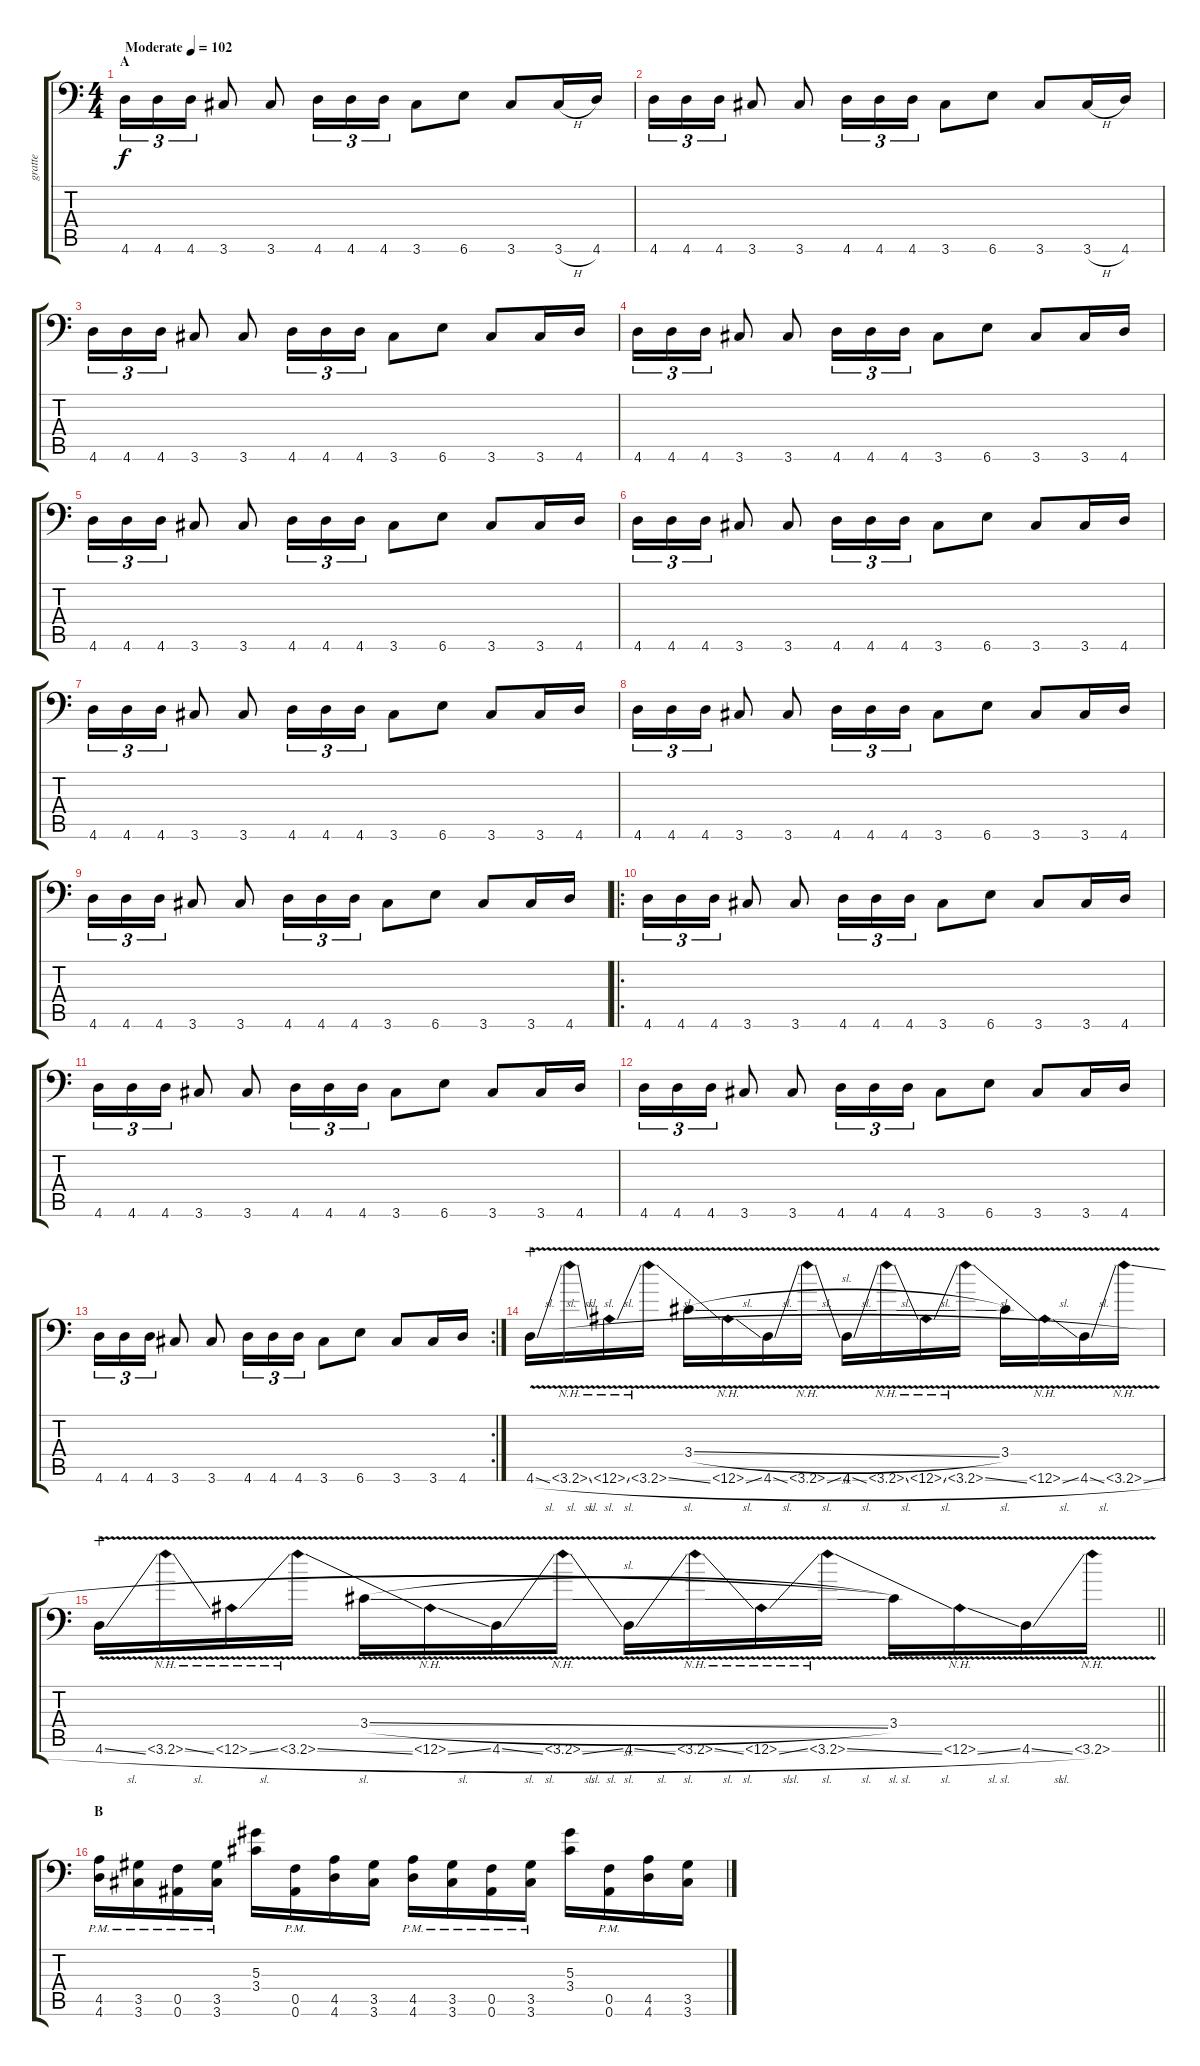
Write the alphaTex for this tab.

\track ("gratte" "gratte") {instrument distortionguitar}
\staff {score tabs}
\tuning (C4 G3 Eb3 Bb2 F2 Bb1) {hide}
\ts (4 4)
\section ("" "A")
\tempo (102 "Moderate")
\clef f4
\ks c
4.6.16{tu (3 2) dy f instrument distortionguitar} 4.6.16{tu (3 2)} 4.6.16{tu (3 2)} 3.6.8 3.6.8 4.6.16{tu (3 2)} 4.6.16{tu (3 2)} 4.6.16{tu (3 2)} 3.6.8 6.6.8 3.6.8 3.6{h}.16 4.6.16 |
4.6.16{tu (3 2)} 4.6.16{tu (3 2)} 4.6.16{tu (3 2)} 3.6.8 3.6.8 4.6.16{tu (3 2)} 4.6.16{tu (3 2)} 4.6.16{tu (3 2)} 3.6.8 6.6.8 3.6.8 3.6{h}.16 4.6.16 |
4.6.16{tu (3 2)} 4.6.16{tu (3 2)} 4.6.16{tu (3 2)} 3.6.8 3.6.8 4.6.16{tu (3 2)} 4.6.16{tu (3 2)} 4.6.16{tu (3 2)} 3.6.8 6.6.8 3.6.8 3.6.16 4.6.16 |
4.6.16{tu (3 2)} 4.6.16{tu (3 2)} 4.6.16{tu (3 2)} 3.6.8 3.6.8 4.6.16{tu (3 2)} 4.6.16{tu (3 2)} 4.6.16{tu (3 2)} 3.6.8 6.6.8 3.6.8 3.6.16 4.6.16 |
4.6.16{tu (3 2)} 4.6.16{tu (3 2)} 4.6.16{tu (3 2)} 3.6.8 3.6.8 4.6.16{tu (3 2)} 4.6.16{tu (3 2)} 4.6.16{tu (3 2)} 3.6.8 6.6.8 3.6.8 3.6.16 4.6.16 |
4.6.16{tu (3 2)} 4.6.16{tu (3 2)} 4.6.16{tu (3 2)} 3.6.8 3.6.8 4.6.16{tu (3 2)} 4.6.16{tu (3 2)} 4.6.16{tu (3 2)} 3.6.8 6.6.8 3.6.8 3.6.16 4.6.16 |
4.6.16{tu (3 2)} 4.6.16{tu (3 2)} 4.6.16{tu (3 2)} 3.6.8 3.6.8 4.6.16{tu (3 2)} 4.6.16{tu (3 2)} 4.6.16{tu (3 2)} 3.6.8 6.6.8 3.6.8 3.6.16 4.6.16 |
4.6.16{tu (3 2)} 4.6.16{tu (3 2)} 4.6.16{tu (3 2)} 3.6.8 3.6.8 4.6.16{tu (3 2)} 4.6.16{tu (3 2)} 4.6.16{tu (3 2)} 3.6.8 6.6.8 3.6.8 3.6.16 4.6.16 |
4.6.16{tu (3 2)} 4.6.16{tu (3 2)} 4.6.16{tu (3 2)} 3.6.8 3.6.8 4.6.16{tu (3 2)} 4.6.16{tu (3 2)} 4.6.16{tu (3 2)} 3.6.8 6.6.8 3.6.8 3.6.16 4.6.16 |
\ro
4.6.16{tu (3 2)} 4.6.16{tu (3 2)} 4.6.16{tu (3 2)} 3.6.8 3.6.8 4.6.16{tu (3 2)} 4.6.16{tu (3 2)} 4.6.16{tu (3 2)} 3.6.8 6.6.8 3.6.8 3.6.16 4.6.16 |
4.6.16{tu (3 2)} 4.6.16{tu (3 2)} 4.6.16{tu (3 2)} 3.6.8 3.6.8 4.6.16{tu (3 2)} 4.6.16{tu (3 2)} 4.6.16{tu (3 2)} 3.6.8 6.6.8 3.6.8 3.6.16 4.6.16 |
4.6.16{tu (3 2)} 4.6.16{tu (3 2)} 4.6.16{tu (3 2)} 3.6.8 3.6.8 4.6.16{tu (3 2)} 4.6.16{tu (3 2)} 4.6.16{tu (3 2)} 3.6.8 6.6.8 3.6.8 3.6.16 4.6.16 |
\rc 2
4.6.16{tu (3 2)} 4.6.16{tu (3 2)} 4.6.16{tu (3 2)} 3.6.8 3.6.8 4.6.16{tu (3 2)} 4.6.16{tu (3 2)} 4.6.16{tu (3 2)} 3.6.8 6.6.8 3.6.8 3.6.16 4.6.16 |
4.6{v sl}.16{wahc} 3.6{nh v sl}.16 0.6{nh v sl}.16 3.6{nh v sl}.16 3.4{v sl}.16 0.6{nh v sl}.16 4.6{v sl}.16 3.6{nh v sl}.16 4.6{v sl}.16 3.6{nh v sl}.16 0.6{nh v sl}.16 3.6{nh v sl}.16 3.4{v}.16 0.6{nh v sl}.16 4.6{v sl}.16 3.6{nh v sl}.16 |
\barLineRight lightlight
4.6{v sl}.16{wahc} 3.6{nh v sl}.16 0.6{nh v sl}.16 3.6{nh v sl}.16 3.4{v sl}.16 0.6{nh v sl}.16 4.6{v sl}.16 3.6{nh v sl}.16 4.6{v sl}.16 3.6{nh v sl}.16 0.6{nh v sl}.16 3.6{nh v sl}.16 3.4{v}.16 0.6{nh v sl}.16 4.6{v sl}.16 3.6{nh v}.16 |
\section ("" "B")
(4.5{pm} 4.6{pm}).16 (3.5{pm} 3.6{pm}).16 (0.5{pm} 0.6{pm}).16 (3.5{pm} 3.6{pm}).16 (5.3 3.4).16 (0.5{pm} 0.6{pm}).16 (4.5 4.6).16 (3.5 3.6).16 (4.5{pm} 4.6{pm}).16 (3.5{pm} 3.6{pm}).16 (0.5{pm} 0.6{pm}).16 (3.5{pm} 3.6{pm}).16 (5.3 3.4).16 (0.5{pm} 0.6{pm}).16 (4.5 4.6).16 (3.5 3.6).16
